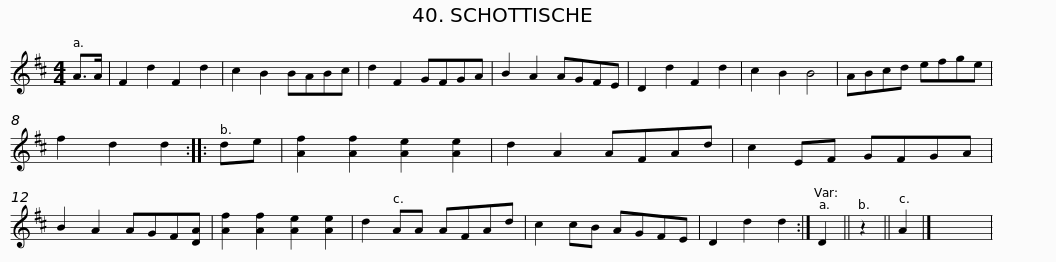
X:1
L:1/8
M:4/4
I:linebreak $
K:D
V:1 treble
V:1
 A>A | F2 d2 F2 d2 | c2 B2 BABc | d2 F2 GFGA | B2 A2 AGFE | %5
 D2 d2 F2 d2 | c2 B2 B4 | ABcd efge |$ f2 d2 d2 :: de | %10
 [Af]2 [Af]2 [Ae]2 [Ae]2 | d2 A2 AFAd | c2 EF GFGA | B2 A2 AGF[DA] | [Af]2 [Af]2 [Ae]2 [Ae]2 | %15
 d2 AA AFAd |$ c2 cB AGFE | D2 d2 d2 :| D2 || z2 || %20
 A2 |] x8 | %22
